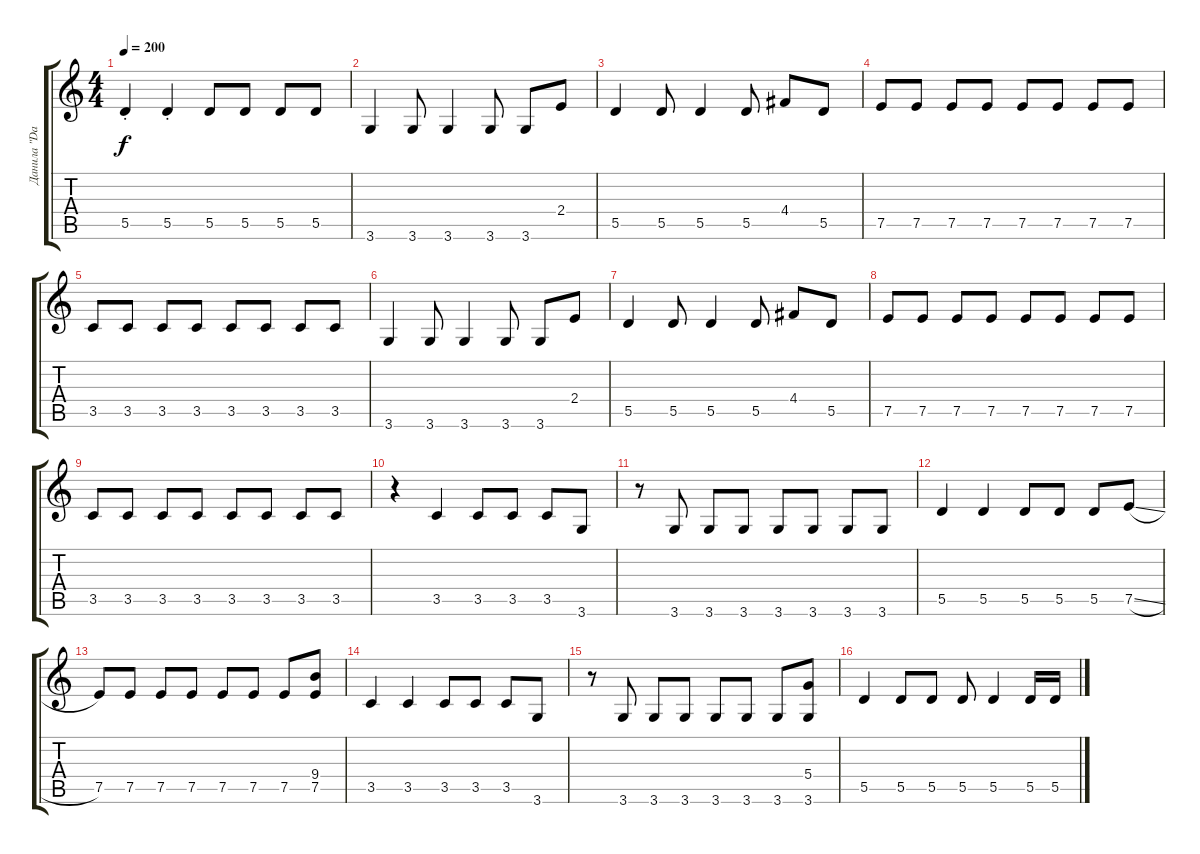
\track ("Данила \"Dan\" Косыгин" "Данила \"Da") {instrument electricbassfinger}
\staff {score tabs}
\tuning (E4 B3 G3 D3 A2 E2) {hide}
\ts (4 4)
\tempo 200
\clef g2
\ks c
5.5{st}.4{dy f} 5.5{st}.4 5.5.8 5.5.8 5.5.8 5.5.8 |
3.6.4 3.6.8 3.6.4 3.6.8 3.6.8 2.4.8 |
5.5.4 5.5.8 5.5.4 5.5.8 4.4.8 5.5.8 |
7.5.8 7.5.8 7.5.8 7.5.8 7.5.8 7.5.8 7.5.8 7.5.8 |
3.5.8 3.5.8 3.5.8 3.5.8 3.5.8 3.5.8 3.5.8 3.5.8 |
3.6.4 3.6.8 3.6.4 3.6.8 3.6.8 2.4.8 |
5.5.4 5.5.8 5.5.4 5.5.8 4.4.8 5.5.8 |
7.5.8 7.5.8 7.5.8 7.5.8 7.5.8 7.5.8 7.5.8 7.5.8 |
3.5.8 3.5.8 3.5.8 3.5.8 3.5.8 3.5.8 3.5.8 3.5.8 |
r.4 3.5.4 3.5.8 3.5.8 3.5.8 3.6.8 |
r.8 3.6.8 3.6.8 3.6.8 3.6.8 3.6.8 3.6.8 3.6.8 |
5.5.4 5.5.4 5.5.8 5.5.8 5.5.8 7.5{sl}.8 |
7.5.8 7.5.8 7.5.8 7.5.8 7.5.8 7.5.8 7.5.8 (9.4 7.5).8 |
3.5.4 3.5.4 3.5.8 3.5.8 3.5.8 3.6.8 |
r.8 3.6.8 3.6.8 3.6.8 3.6.8 3.6.8 3.6.8 (5.4 3.6).8 |
5.5.4 5.5.8 5.5.8 5.5.8 5.5.4 5.5.16 5.5.16
